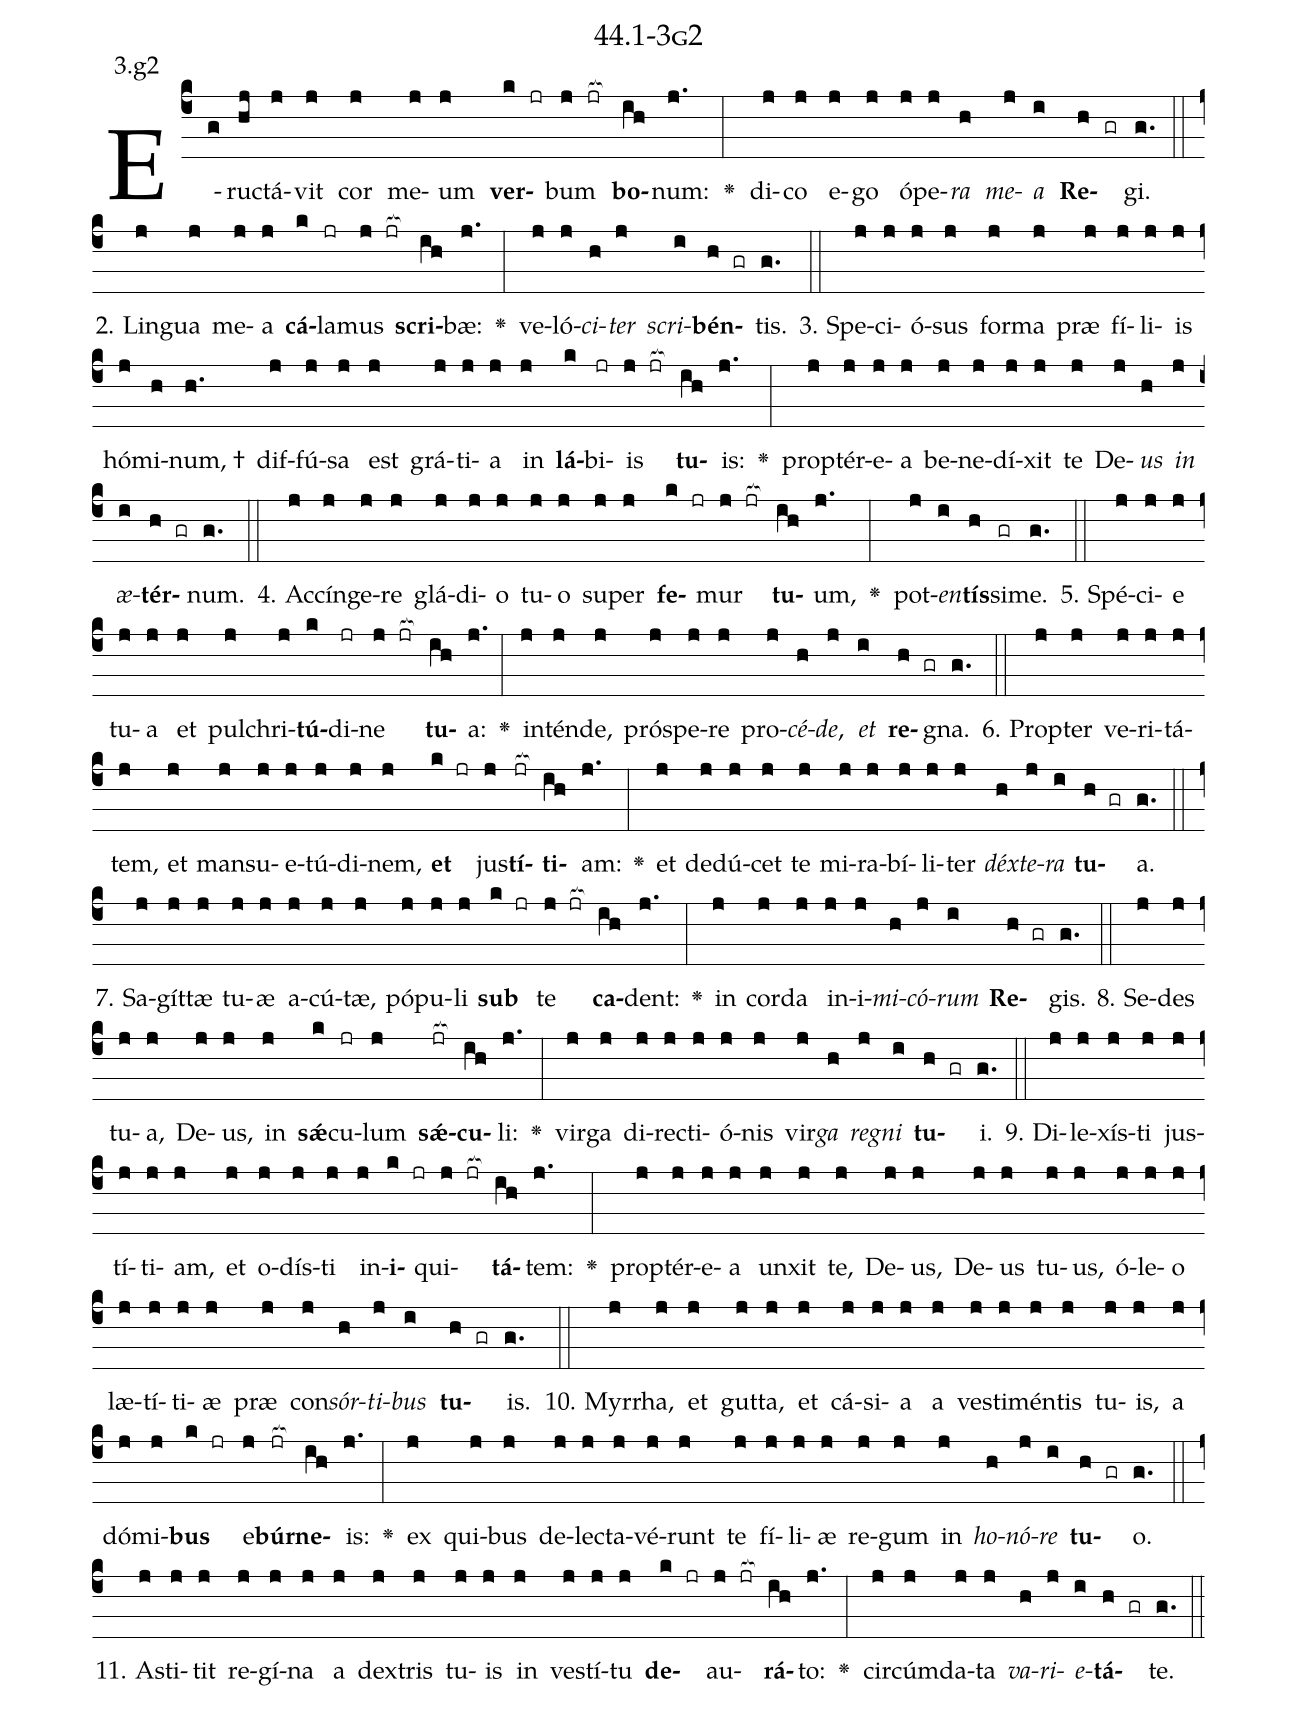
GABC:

name: 44.1-3g2;
annotation: 3.g2;
%%
(c4)E(g)ruc(hj)tá(j)vit(j) cor(j) me(j)um(j) <b>ver</b>(k jr)bum(j jr[ocb:1{]) <b>bo</b>(ih[ocb:0}])num:(j.) <v>\greheightstar</v>(:) di(j)co(j) e(j)go(j) ó(j)pe(j)<i>ra</i>(h) <i>me</i>(j)<i>a</i>(i) <b>Re</b>(h gr)gi.(g.) (::)
2. Lin(j)gua(j) me(j)a(j) <b>cá</b>(k)la(jr)mus(j jr[ocb:1{]) <b>scri</b>(ih[ocb:0}])bæ:(j.) <v>\greheightstar</v>(:) ve(j)ló(j)<i>ci</i>(h)<i>ter</i>(j) <i>scri</i>(i)<b>bén</b>(h gr)tis.(g.) (::)
3. Spe(j)ci(j)ó(j)sus(j) for(j)ma(j) præ(j) fí(j)li(j)is(j) hó(j)mi(h)num, †(h.) dif(j)fú(j)sa(j) est(j) grá(j)ti(j)a(j) in(j) <b>lá</b>(k)bi(jr)is(j jr[ocb:1{]) <b>tu</b>(ih[ocb:0}])is:(j.) <v>\greheightstar</v>(:) prop(j)tér(j)e(j)a(j) be(j)ne(j)dí(j)xit(j) te(j) De(j)<i>us</i>(h) <i>in</i>(j) <i>æ</i>(i)<b>tér</b>(h gr)num.(g.) (::)
4. Ac(j)cín(j)ge(j)re(j) glá(j)di(j)o(j) tu(j)o(j) su(j)per(j) <b>fe</b>(k jr)mur(j jr[ocb:1{]) <b>tu</b>(ih[ocb:0}])um,(j.) <v>\greheightstar</v>(:) pot(j)<i>en</i>(i)<b>tís</b>(h)si(gr)me.(g.) (::)
5. Spé(j)ci(j)e(j) tu(j)a(j) et(j) pul(j)chri(j)<b>tú</b>(k)di(jr)ne(j jr[ocb:1{]) <b>tu</b>(ih[ocb:0}])a:(j.) <v>\greheightstar</v>(:) in(j)tén(j)de,(j) pró(j)spe(j)re(j) pro(j)<i>cé</i>(h)<i>de</i>,(j) <i>et</i>(i) <b>re</b>(h gr)gna.(g.) (::)
6. Prop(j)ter(j) ve(j)ri(j)tá(j)tem,(j) et(j) man(j)su(j)e(j)tú(j)di(j)nem,(j) <b>et</b>(k jr) jus(j)<b>tí</b>(jr[ocb:1{])<b>ti</b>(ih[ocb:0}])am:(j.) <v>\greheightstar</v>(:) et(j) de(j)dú(j)cet(j) te(j) mi(j)ra(j)bí(j)li(j)ter(j) <i>déx</i>(h)<i>te</i>(j)<i>ra</i>(i) <b>tu</b>(h gr)a.(g.) (::)
7. Sa(j)gít(j)tæ(j) tu(j)æ(j) a(j)cú(j)tæ,(j) pó(j)pu(j)li(j) <b>sub</b>(k jr) te(j jr[ocb:1{]) <b>ca</b>(ih[ocb:0}])dent:(j.) <v>\greheightstar</v>(:) in(j) cor(j)da(j) in(j)i(j)<i>mi</i>(h)<i>có</i>(j)<i>rum</i>(i) <b>Re</b>(h gr)gis.(g.) (::)
8. Se(j)des(j) tu(j)a,(j) De(j)us,(j) in(j) <b>sǽ</b>(k)cu(jr)lum(j) <b>sǽ</b>(jr[ocb:1{])<b>cu</b>(ih[ocb:0}])li:(j.) <v>\greheightstar</v>(:) vir(j)ga(j) di(j)rec(j)ti(j)ó(j)nis(j) vir(j)<i>ga</i>(h) <i>re</i>(j)<i>gni</i>(i) <b>tu</b>(h gr)i.(g.) (::)
9. Di(j)le(j)xís(j)ti(j) jus(j)tí(j)ti(j)am,(j) et(j) o(j)dís(j)ti(j) in(j)<b>i</b>(k jr)qui(j jr[ocb:1{])<b>tá</b>(ih[ocb:0}])tem:(j.) <v>\greheightstar</v>(:) prop(j)tér(j)e(j)a(j) un(j)xit(j) te,(j) De(j)us,(j) De(j)us(j) tu(j)us,(j) ó(j)le(j)o(j) læ(j)tí(j)ti(j)æ(j) præ(j) con(j)<i>sór</i>(h)<i>ti</i>(j)<i>bus</i>(i) <b>tu</b>(h gr)is.(g.) (::)
10. Myr(j)rha,(j) et(j) gut(j)ta,(j) et(j) cá(j)si(j)a(j) a(j) ves(j)ti(j)mén(j)tis(j) tu(j)is,(j) a(j) dó(j)mi(j)<b>bus</b>(k jr) e(j)<b>búr</b>(jr[ocb:1{])<b>ne</b>(ih[ocb:0}])is:(j.) <v>\greheightstar</v>(:) ex(j) qui(j)bus(j) de(j)lec(j)ta(j)vé(j)runt(j) te(j) fí(j)li(j)æ(j) re(j)gum(j) in(j) <i>ho</i>(h)<i>nó</i>(j)<i>re</i>(i) <b>tu</b>(h gr)o.(g.) (::)
11. A(j)sti(j)tit(j) re(j)gí(j)na(j) a(j) dex(j)tris(j) tu(j)is(j) in(j) ves(j)tí(j)tu(j) <b>de</b>(k jr)au(j jr[ocb:1{])<b>rá</b>(ih[ocb:0}])to:(j.) <v>\greheightstar</v>(:) cir(j)cúm(j)da(j)ta(j) <i>va</i>(h)<i>ri</i>(j)<i>e</i>(i)<b>tá</b>(h gr)te.(g.) (::)
